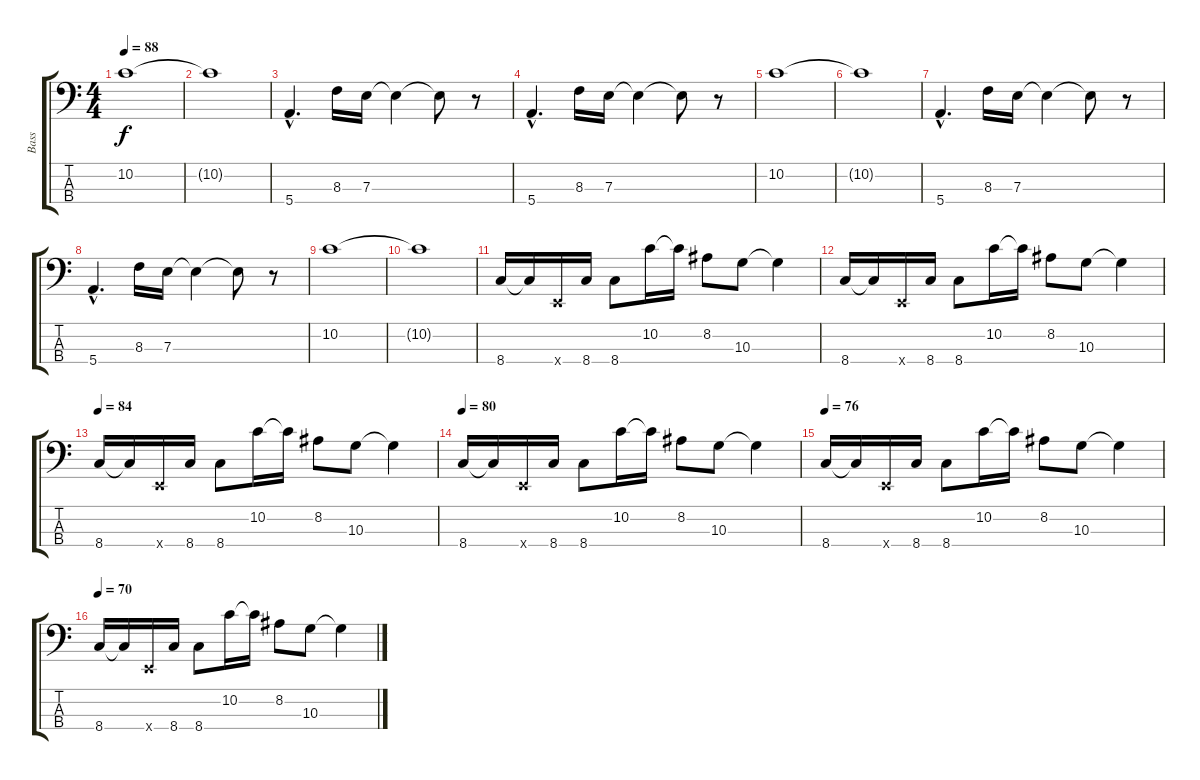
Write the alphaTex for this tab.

\track ("Bass" "Bass") {instrument electricbassfinger}
\staff {score tabs}
\tuning (G2 D2 A1 E1) {hide}
\ts (4 4)
\tempo 88
\clef f4
\ks c
10.2.1{dy f} |
10.2{t}.1 |
5.4{hac}.4{d} 8.3.16 7.3.16 7.3{t}.4 7.3{t}.8 r.8 |
5.4{hac}.4{d} 8.3.16 7.3.16 7.3{t}.4 7.3{t}.8 r.8 |
10.2.1 |
10.2{t}.1 |
5.4{hac}.4{d} 8.3.16 7.3.16 7.3{t}.4 7.3{t}.8 r.8 |
5.4{hac}.4{d} 8.3.16 7.3.16 7.3{t}.4 7.3{t}.8 r.8 |
10.2.1 |
10.2{t}.1 |
8.4.16 8.4{t}.16 0.4{x}.16 8.4.16 8.4.8 10.2.16 10.2{t}.16 8.2.8 10.3.8 10.3{t}.4 |
8.4.16 8.4{t}.16 0.4{x}.16 8.4.16 8.4.8 10.2.16 10.2{t}.16 8.2.8 10.3.8 10.3{t}.4 |
\tempo 84
8.4.16 8.4{t}.16 0.4{x}.16 8.4.16 8.4.8 10.2.16 10.2{t}.16 8.2.8 10.3.8 10.3{t}.4 |
\tempo 80
8.4.16 8.4{t}.16 0.4{x}.16 8.4.16 8.4.8 10.2.16 10.2{t}.16 8.2.8 10.3.8 10.3{t}.4 |
\tempo 76
8.4.16 8.4{t}.16 0.4{x}.16 8.4.16 8.4.8 10.2.16 10.2{t}.16 8.2.8 10.3.8 10.3{t}.4 |
\tempo 70
8.4.16 8.4{t}.16 0.4{x}.16 8.4.16 8.4.8 10.2.16 10.2{t}.16 8.2.8 10.3.8 10.3{t}.4
